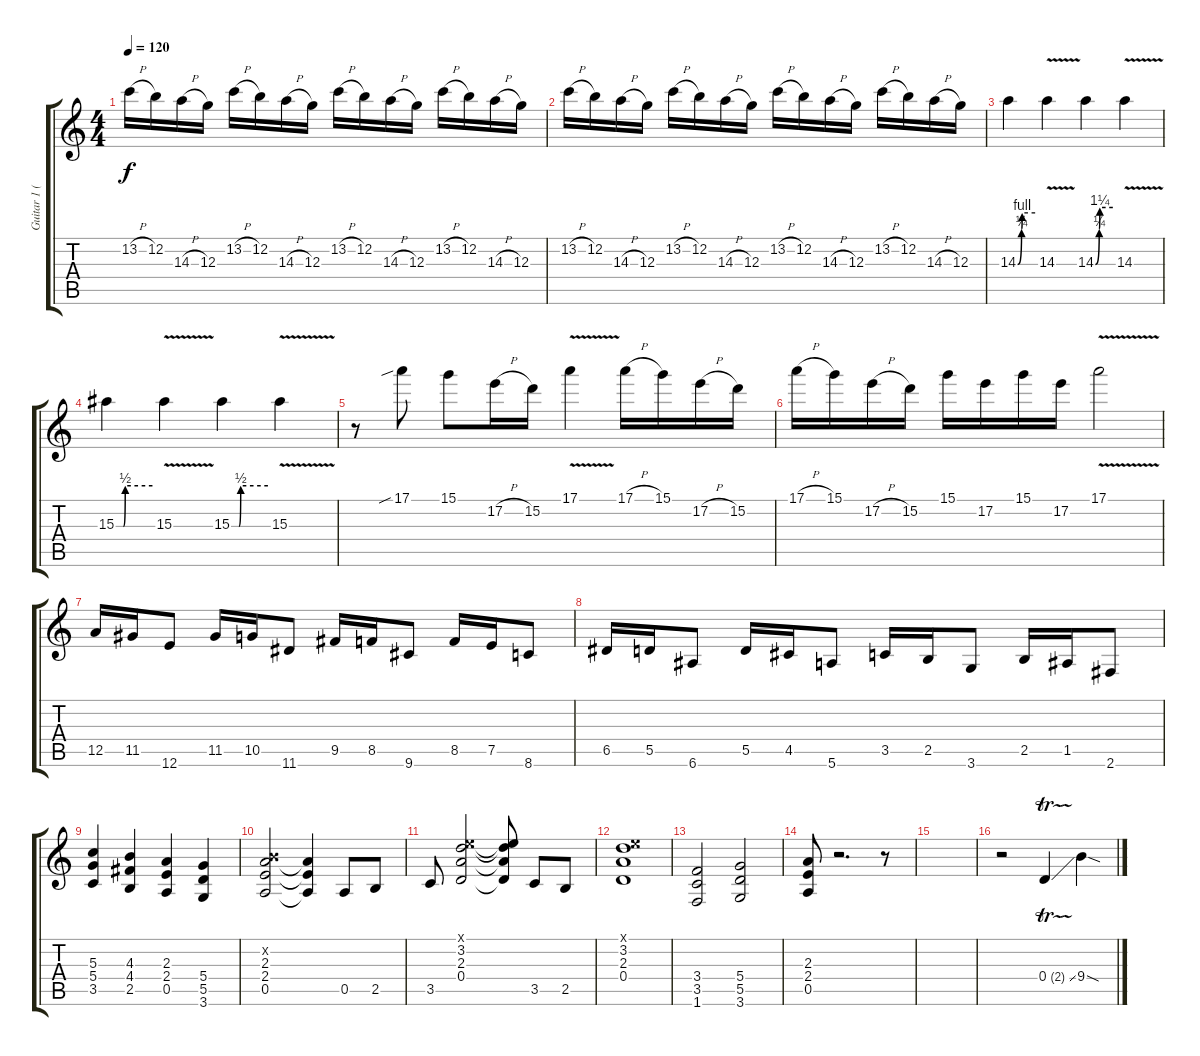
\track ("Guitar 1 (Randy Rhoads)" "Guitar 1 (") {instrument distortionguitar}
\staff {score tabs}
\tuning (E4 B3 G3 D3 A2 E2) {hide}
\ts (4 4)
\tempo 120
\clef g2
\ks c
13.2{h}.16{dy f} 12.2.16 14.3{h}.16 12.3.16 13.2{h}.16 12.2.16 14.3{h}.16 12.3.16 13.2{h}.16 12.2.16 14.3{h}.16 12.3.16 13.2{h}.16 12.2.16 14.3{h}.16 12.3.16 |
13.2{h}.16 12.2.16 14.3{h}.16 12.3.16 13.2{h}.16 12.2.16 14.3{h}.16 12.3.16 13.2{h}.16 12.2.16 14.3{h}.16 12.3.16 13.2{h}.16 12.2.16 14.3{h}.16 12.3.16 |
14.3{be (custom 0 0 13 1 15 4 60 4)}.4 14.3{v}.4 14.3{be (custom 0 0 13 1 15 5 60 5)}.4 14.3{v}.4 |
15.3{be (custom 0 0 12 0 15 2 60 2)}.4 15.3{v}.4 15.3{be (custom 0 0 12 0 15 2 60 2)}.4 15.3{v}.4 |
r.8 17.1{sib}.8 15.1.8 17.2{h}.16 15.2.16 17.1{v}.4 17.1{h}.16 15.1.16 17.2{h}.16 15.2.16 |
17.1{h}.16 15.1.16 17.2{h}.16 15.2.16 15.1.16 17.2.16 15.1.16 17.2.16 17.1{v}.2 |
12.5.16 11.5.16 12.6.8 11.5.16 10.5.16 11.6.8 9.5.16 8.5.16 9.6.8 8.5.16 7.5.16 8.6.8 |
6.5.16 5.5.16 6.6.8 5.5.16 4.5.16 5.6.8 3.5.16 2.5.16 3.6.8 2.5.16 1.5.16 2.6.8 |
(5.3 5.4 3.5).4 (4.3 4.4 2.5).4 (2.3 2.4 0.5).4 (5.4 5.5 3.6).4 |
(0.2{x} 2.3 2.4 0.5).2 (2.3{t} 2.4{t} 0.5{t}).4 0.5.8 2.5.8 |
3.5.8 (0.1{x} 3.2 2.3 0.4).2 (0.1{t} 3.2{t} 2.3{t} 0.4{t}).8 3.5.8 2.5.8 |
(0.1{x} 3.2 2.3 0.4).1 |
(3.4 3.5 1.6).2 (5.4 5.5 3.6).2 |
(2.3 2.4 0.5).8 r.2{d} r.8 |
|
r.2 0.4{tr (2 32) ss}.4 9.4{sod}.4
